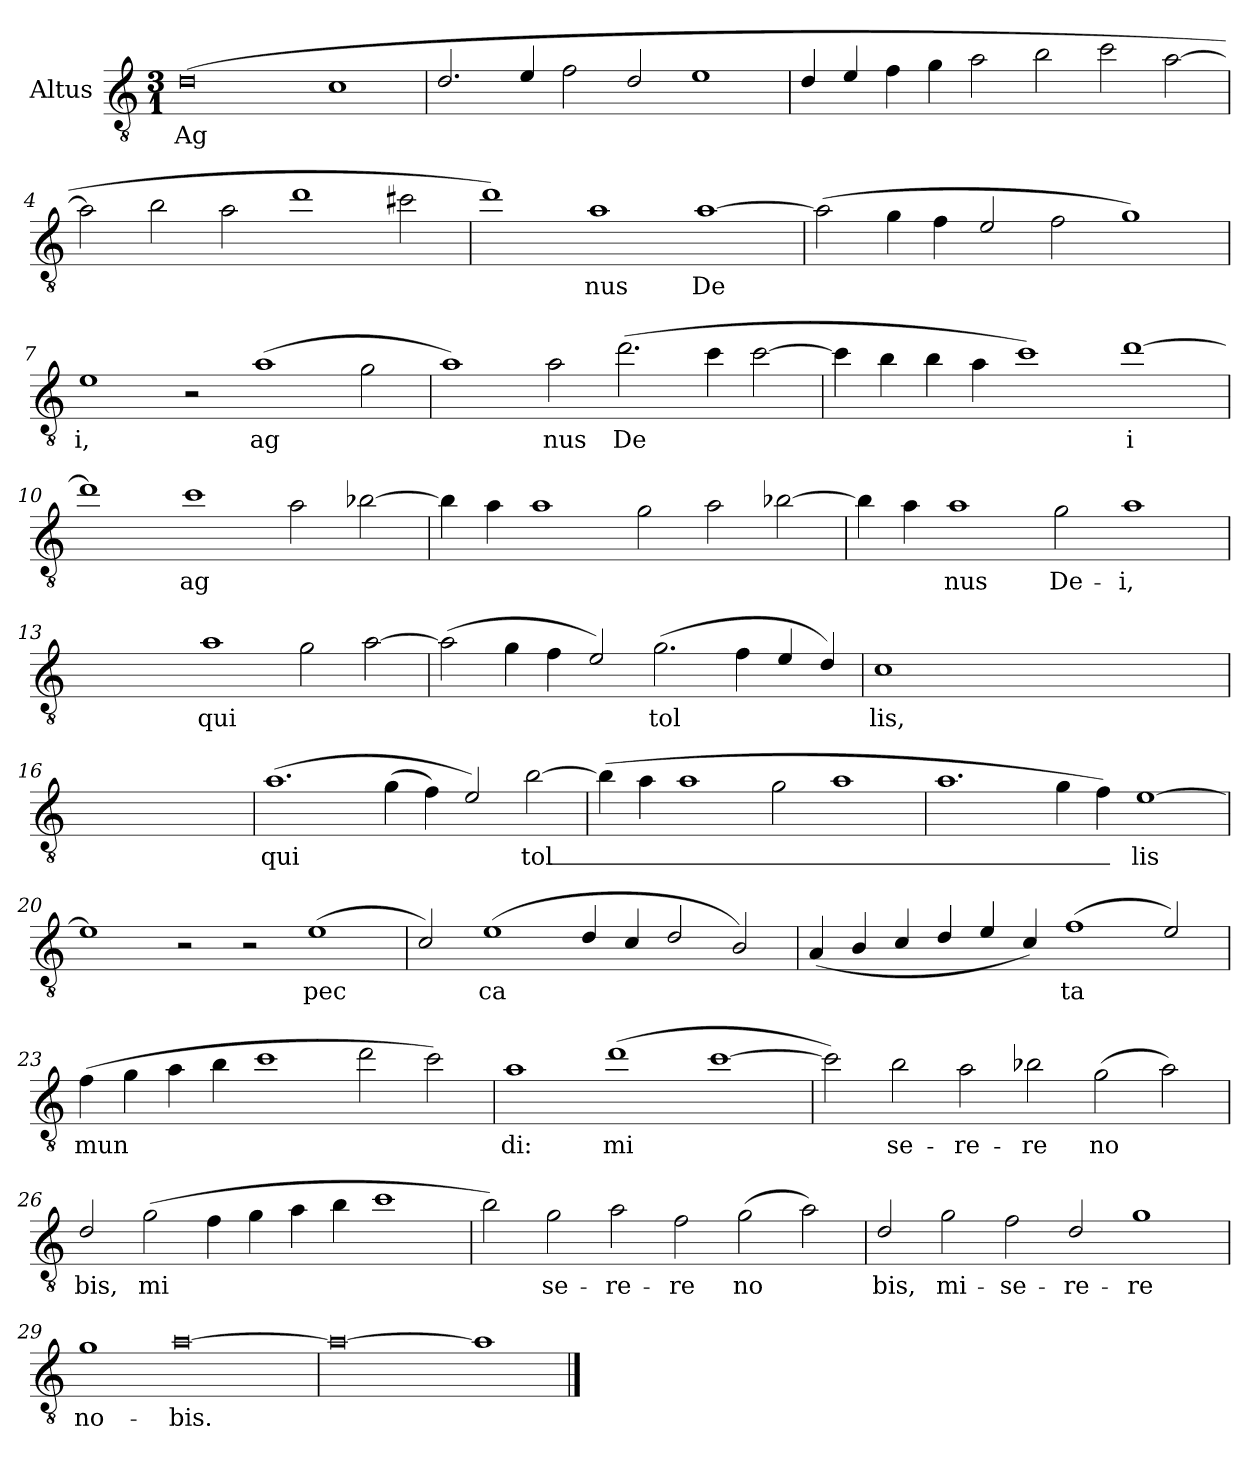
**kern	**text
*part1	*part1
*staff1	*staff1
*I"Altus	*
*I'A	*
*clefGv2	*
*ITrd4c7	*
*k[b-]	*
*M3/1	*
=1	=1
!	!LO:LY:b
(0G	Ag
1F	.
=2	=2
2.G/	.
4A/	.
2B-\	.
2G/	.
1A	.
=3	=3
4G/	.
4A/	.
4B-\	.
4c\	.
2d\	.
2e\	.
2f\	.
[2d\	.
!!LO:LB:g=z
=4	=4
2d\]	.
2e\	.
2d\	.
1g	.
2f#X\	.
=5	=5
1g)	.
!	!LO:LY:b
1d	nus
!	!LO:LY:b
[1d	De
!!LO:LB:g=z
=6	=6
(2d\]	.
4c\	.
4B-\	.
2A/	.
2B-\	.
1c)	.
!!LO:LB:g=z
=7	=7
!	!LO:LY:b
1A	i,
2r	.
!	!LO:LY:b
(1d	ag
2c\	.
=8	=8
1d)	.
!	!LO:LY:b
2d\	nus
!	!LO:LY:b
(2.g\	De
4f\	.
[2f\	.
=9	=9
4f\]	.
4e\	.
4e\	.
4d\	.
1f)	.
!	!LO:LY:b
[1g	i
!!LO:LB:g=z
=10	=10
1g]	.
!	!LO:LY:b
1f	ag
2d\	.
[2e-X\	.
=11	=11
4e-\]	.
4d\	.
1d	.
2c\	.
2d\	.
[2e-X\	.
!!LO:LB:g=z
=12	=12
4e-\]	.
4d\	.
!	!LO:LY:b
1d	nus
!	!LO:LY:b
2c\	De-
!	!LO:LY:b
1d	i,
=13	=13
2ryy	.
2ryy	.
!	!LO:LY:b
1d	qui
2c\	.
[2d\	.
=14	=14
(2d\]	.
4c\	.
4B-\	.
2A/)	.
!	!LO:LY:b
(2.c\	tol
4B-\	.
4A/	.
4G/)	.
!!LO:LB:g=z
=15	=15
!	!LO:LY:b
1F	lis,
2ryy	.
2ryy	.
2ryy	.
2ryy	.
=16	=16
0.ryy	.
=17	=17
!	!LO:LY:b
(1.d	qui
(4c\	.
4B-\)	.
2A/)	.
!	!LO:LY:b
[2e\	tol_-
!!LO:LB:g=z
=18	=18
(4e\]	.
4d\	.
1d	.
2c\	.
1d	.
=19	=19
1.d	.
4c\	.
4B-\)	.
!	!LO:LY:b
[1A	lis
=20	=20
1A]	.
2r	.
2r	.
!	!LO:LY:b
(1A	pec
!!LO:LB:g=z
=21	=21
2F/)	.
!	!LO:LY:b
(1A	ca
4G/	.
4F/	.
2G/	.
2E/)	.
!!LO:LB:g=z
=22	=22
(4D/	.
4E/	.
4F/	.
4G/	.
4A/	.
4F/)	.
!	!LO:LY:b
(1B-	ta
2A/)	.
=23	=23
!	!LO:LY:b
(4B-\	mun
4c\	.
4d\	.
4e\	.
1f	.
2g\	.
2f\)	.
=24	=24
!	!LO:LY:b
1d	di:
!	!LO:LY:b
(1g	mi
[1f	.
!!LO:LB:g=z
=25	=25
2f\])	.
!	!LO:LY:b
2e\	se-
!	!LO:LY:b
2d\	re-
!	!LO:LY:b
2e-X\	re
!	!LO:LY:b
(2c\	no
2d\)	.
!!LO:LB:g=z
=26	=26
!	!LO:LY:b
2G/	bis,
!	!LO:LY:b
(2c\	mi
4B-\	.
4c\	.
4d\	.
4e\	.
1f	.
=27	=27
2e\)	.
!	!LO:LY:b
2c\	se-
!	!LO:LY:b
2d\	re-
!	!LO:LY:b
2B-\	re
!	!LO:LY:b
(2c\	no
2d\)	.
=28	=28
!	!LO:LY:b
2G/	bis,
!	!LO:LY:b
2c\	mi-
!	!LO:LY:b
2B-\	se-
!	!LO:LY:b
2G/	re-
!	!LO:LY:b
1c	re
!!LO:PB:g=z
=29	=29
!	!LO:LY:b
1c	no-
!	!LO:LY:b
[0d	bis.
=30	=30
0d_	.
1d]	.
==	==
*-	*-
